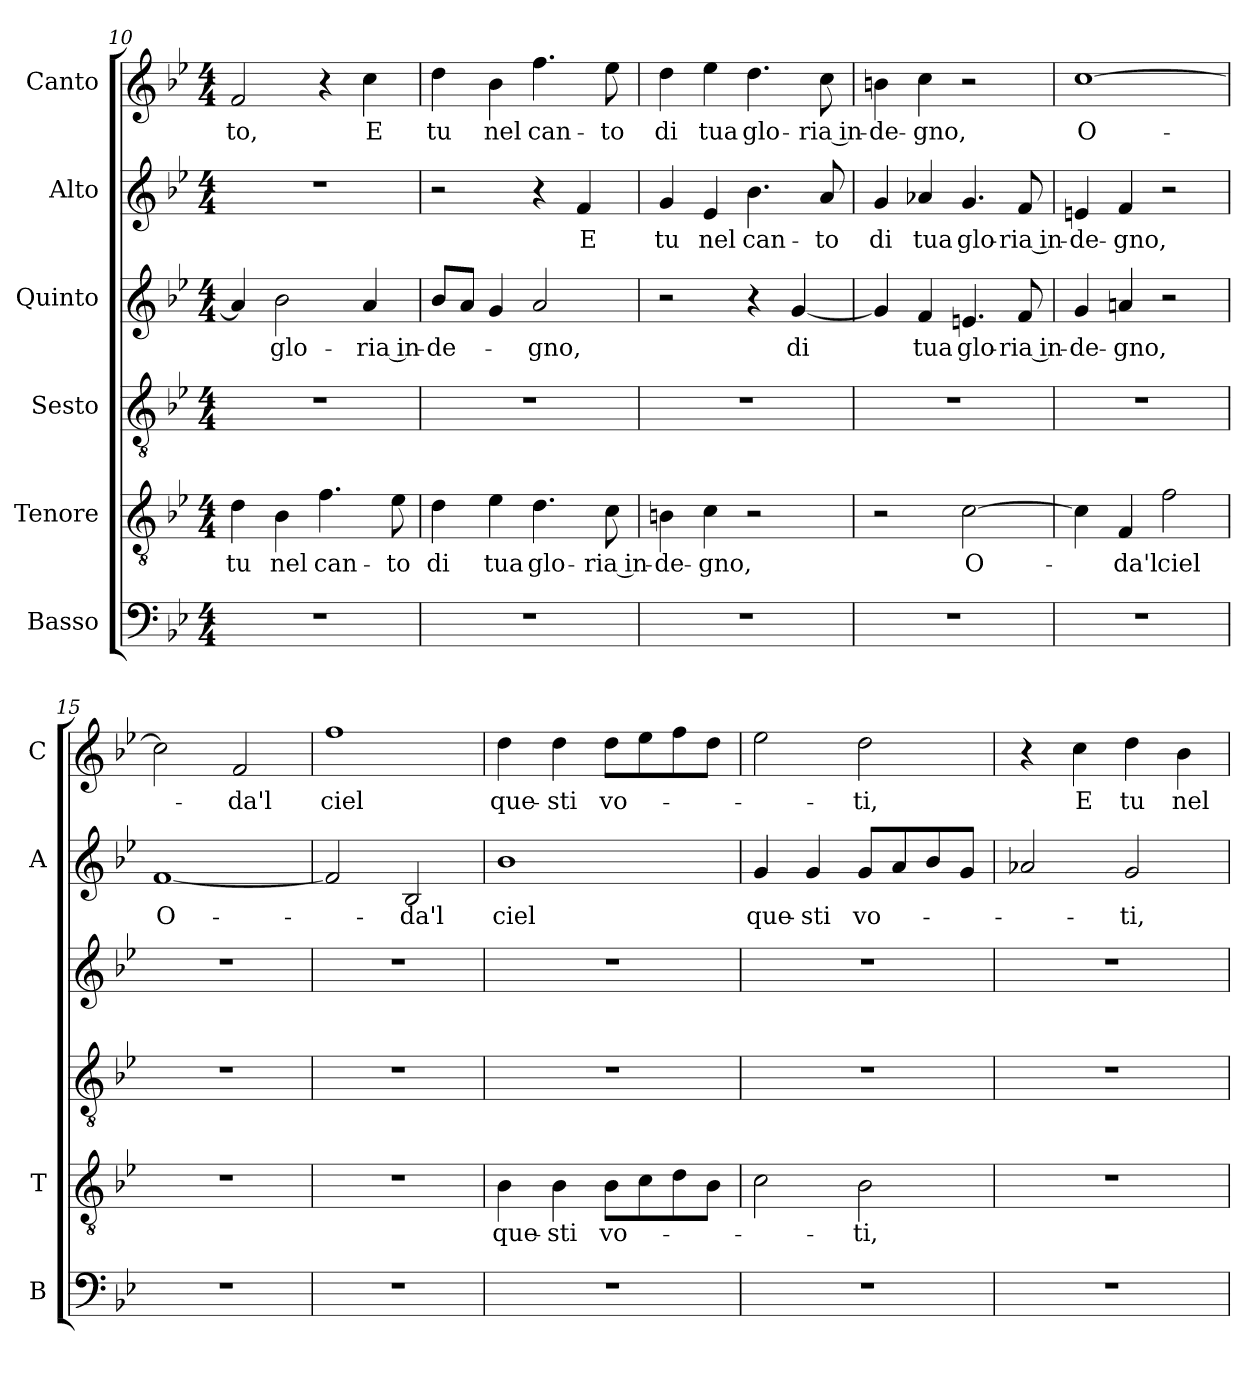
**kern	**kern	**text	**kern	**kern	**text	**kern	**text	**kern	**text
*part6	*part5	*part5	*part4	*part3	*part3	*part2	*part2	*part1	*part1
*staff6	*staff5	*staff5	*staff4	*staff3	*staff3	*staff2	*staff2	*staff1	*staff1
*I"Basso	*I"Tenore	*	*I"Sesto	*I"Quinto	*	*I"Alto	*	*I"Canto	*
*I'B	*I'T	*	*	*	*	*I'A	*	*I'C	*
*clefF4	*clefGv2	*	*clefGv2	*clefG2	*	*clefG2	*	*clefG2	*
*k[b-e-]	*k[b-e-]	*	*k[b-e-]	*k[b-e-]	*	*k[b-e-]	*	*k[b-e-]	*
*B-:	*B-:	*	*B-:	*B-:	*	*B-:	*	*B-:	*
*M4/4	*M4/4	*	*M4/4	*M4/4	*	*M4/4	*	*M4/4	*
=10	=10	=10	=10	=10	=10	=10	=10	=10	=10
!	!	!LO:LY:b	!	!	!	!	!	!	!LO:LY:b
1r	4d\	tu	1r	4a/]	.	1r	.	2f/	-to,
!	!	!LO:LY:b	!	!	!LO:LY:b	!	!	!	!
.	4B-\	nel	.	2b-\	glo-	.	.	.	.
!	!	!LO:LY:b	!	!	!	!	!	!	!
.	4.f\	can-	.	.	.	.	.	4r	.
!	!	!	!	!	!LO:LY:b	!	!	!	!LO:LY:b
.	.	.	.	4a/	-ria in-	.	.	4cc\	E
!	!	!LO:LY:b	!	!	!	!	!	!	!
.	8e-\	-to	.	.	.	.	.	.	.
=11	=11	=11	=11	=11	=11	=11	=11	=11	=11
!	!	!LO:LY:b	!	!	!LO:LY:b	!	!	!	!LO:LY:b
1r	4d\	di	1r	8b-/L	-de-	2r	.	4dd\	tu
.	.	.	.	8a/J	.	.	.	.	.
!	!	!LO:LY:b	!	!	!	!	!	!	!LO:LY:b
.	4e-\	tua	.	4g/	.	.	.	4b-\	nel
!	!	!LO:LY:b	!	!	!LO:LY:b	!	!	!	!LO:LY:b
.	4.d\	glo-	.	2a/	-gno,	4r	.	4.ff\	can-
!	!	!	!	!	!	!	!LO:LY:b	!	!
.	.	.	.	.	.	4f/	E	.	.
!	!	!LO:LY:b	!	!	!	!	!	!	!LO:LY:b
.	8c\	-ria in-	.	.	.	.	.	8ee-\	-to
=12	=12	=12	=12	=12	=12	=12	=12	=12	=12
!	!	!LO:LY:b	!	!	!	!	!LO:LY:b	!	!LO:LY:b
1r	4Bn\	-de-	1r	2r	.	4g/	tu	4dd\	di
!	!	!LO:LY:b	!	!	!	!	!LO:LY:b	!	!LO:LY:b
.	4c\	-gno,	.	.	.	4e-/	nel	4ee-\	tua
!	!	!	!	!	!	!	!LO:LY:b	!	!LO:LY:b
.	2r	.	.	4r	.	4.b-\	can-	4.dd\	glo-
!	!	!	!	!	!LO:LY:b	!	!	!	!
.	.	.	.	[4g/	di	.	.	.	.
!	!	!	!	!	!	!	!LO:LY:b	!	!LO:LY:b
.	.	.	.	.	.	8a/	-to	8cc\	-ria in-
=13	=13	=13	=13	=13	=13	=13	=13	=13	=13
!	!	!	!	!	!	!	!LO:LY:b	!	!LO:LY:b
1r	2r	.	1r	4g/]	.	4g/	di	4bn\	-de-
!	!	!	!	!	!LO:LY:b	!	!LO:LY:b	!	!LO:LY:b
.	.	.	.	4f/	tua	4a-X/	tua	4cc\	-gno,
!	!	!LO:LY:b	!	!	!LO:LY:b	!	!LO:LY:b	!	!
.	[2c\	O-	.	4.en/	glo-	4.g/	glo-	2r	.
!	!	!	!	!	!LO:LY:b	!	!LO:LY:b	!	!
.	.	.	.	8f/	-ria in-	8f/	-ria in-	.	.
=14	=14	=14	=14	=14	=14	=14	=14	=14	=14
!	!	!	!	!	!LO:LY:b	!	!LO:LY:b	!	!LO:LY:b
1r	4c\]	.	1r	4g/	-de-	4en/	-de-	[1cc	O-
!	!	!LO:LY:b	!	!	!LO:LY:b	!	!LO:LY:b	!	!
.	4F/	-da'l	.	4ani/	-gno,	4f/	-gno,	.	.
!	!	!LO:LY:b	!	!	!	!	!	!	!
.	2f\	ciel	.	2r	.	2r	.	.	.
=15	=15	=15	=15	=15	=15	=15	=15	=15	=15
!	!	!	!	!	!	!	!LO:LY:b	!	!
1r	1r	.	1r	1r	.	[1f	O-	2cc\]	.
!	!	!	!	!	!	!	!	!	!LO:LY:b
.	.	.	.	.	.	.	.	2f/	-da'l
=16	=16	=16	=16	=16	=16	=16	=16	=16	=16
!	!	!	!	!	!	!	!	!	!LO:LY:b
1r	1r	.	1r	1r	.	2f/]	.	1ff	ciel
!	!	!	!	!	!	!	!LO:LY:b	!	!
.	.	.	.	.	.	2B-/	-da'l	.	.
=17	=17	=17	=17	=17	=17	=17	=17	=17	=17
!	!	!LO:LY:b	!	!	!	!	!LO:LY:b	!	!LO:LY:b
1r	4B-\	que-	1r	1r	.	1b-	ciel	4dd\	que-
!	!	!LO:LY:b	!	!	!	!	!	!	!LO:LY:b
.	4B-\	-sti	.	.	.	.	.	4dd\	-sti
!	!	!LO:LY:b	!	!	!	!	!	!	!LO:LY:b
.	8B-\L	vo-	.	.	.	.	.	8dd\L	vo-
.	8c\	.	.	.	.	.	.	8ee-\	.
.	8d\	.	.	.	.	.	.	8ff\	.
.	8B-\J	.	.	.	.	.	.	8dd\J	.
!!LO:LB:g=z
=18	=18	=18	=18	=18	=18	=18	=18	=18	=18
!	!	!	!	!	!	!	!LO:LY:b	!	!
1r	2c\	.	1r	1r	.	4g/	que-	2ee-\	.
!	!	!	!	!	!	!	!LO:LY:b	!	!
.	.	.	.	.	.	4g/	-sti	.	.
!	!	!LO:LY:b	!	!	!	!	!LO:LY:b	!	!LO:LY:b
.	2B-\	-ti,	.	.	.	8g/L	vo-	2dd\	-ti,
.	.	.	.	.	.	8a/	.	.	.
.	.	.	.	.	.	8b-/	.	.	.
.	.	.	.	.	.	8g/J	.	.	.
=19	=19	=19	=19	=19	=19	=19	=19	=19	=19
1r	1r	.	1r	1r	.	2a-X/	.	4r	.
!	!	!	!	!	!	!	!	!	!LO:LY:b
.	.	.	.	.	.	.	.	4cc\	E
!	!	!	!	!	!	!	!LO:LY:b	!	!LO:LY:b
.	.	.	.	.	.	2g/	-ti,	4dd\	tu
!	!	!	!	!	!	!	!	!	!LO:LY:b
.	.	.	.	.	.	.	.	4b-\	nel
=	=	=	=	=	=	=	=	=	=
*-	*-	*-	*-	*-	*-	*-	*-	*-	*-
